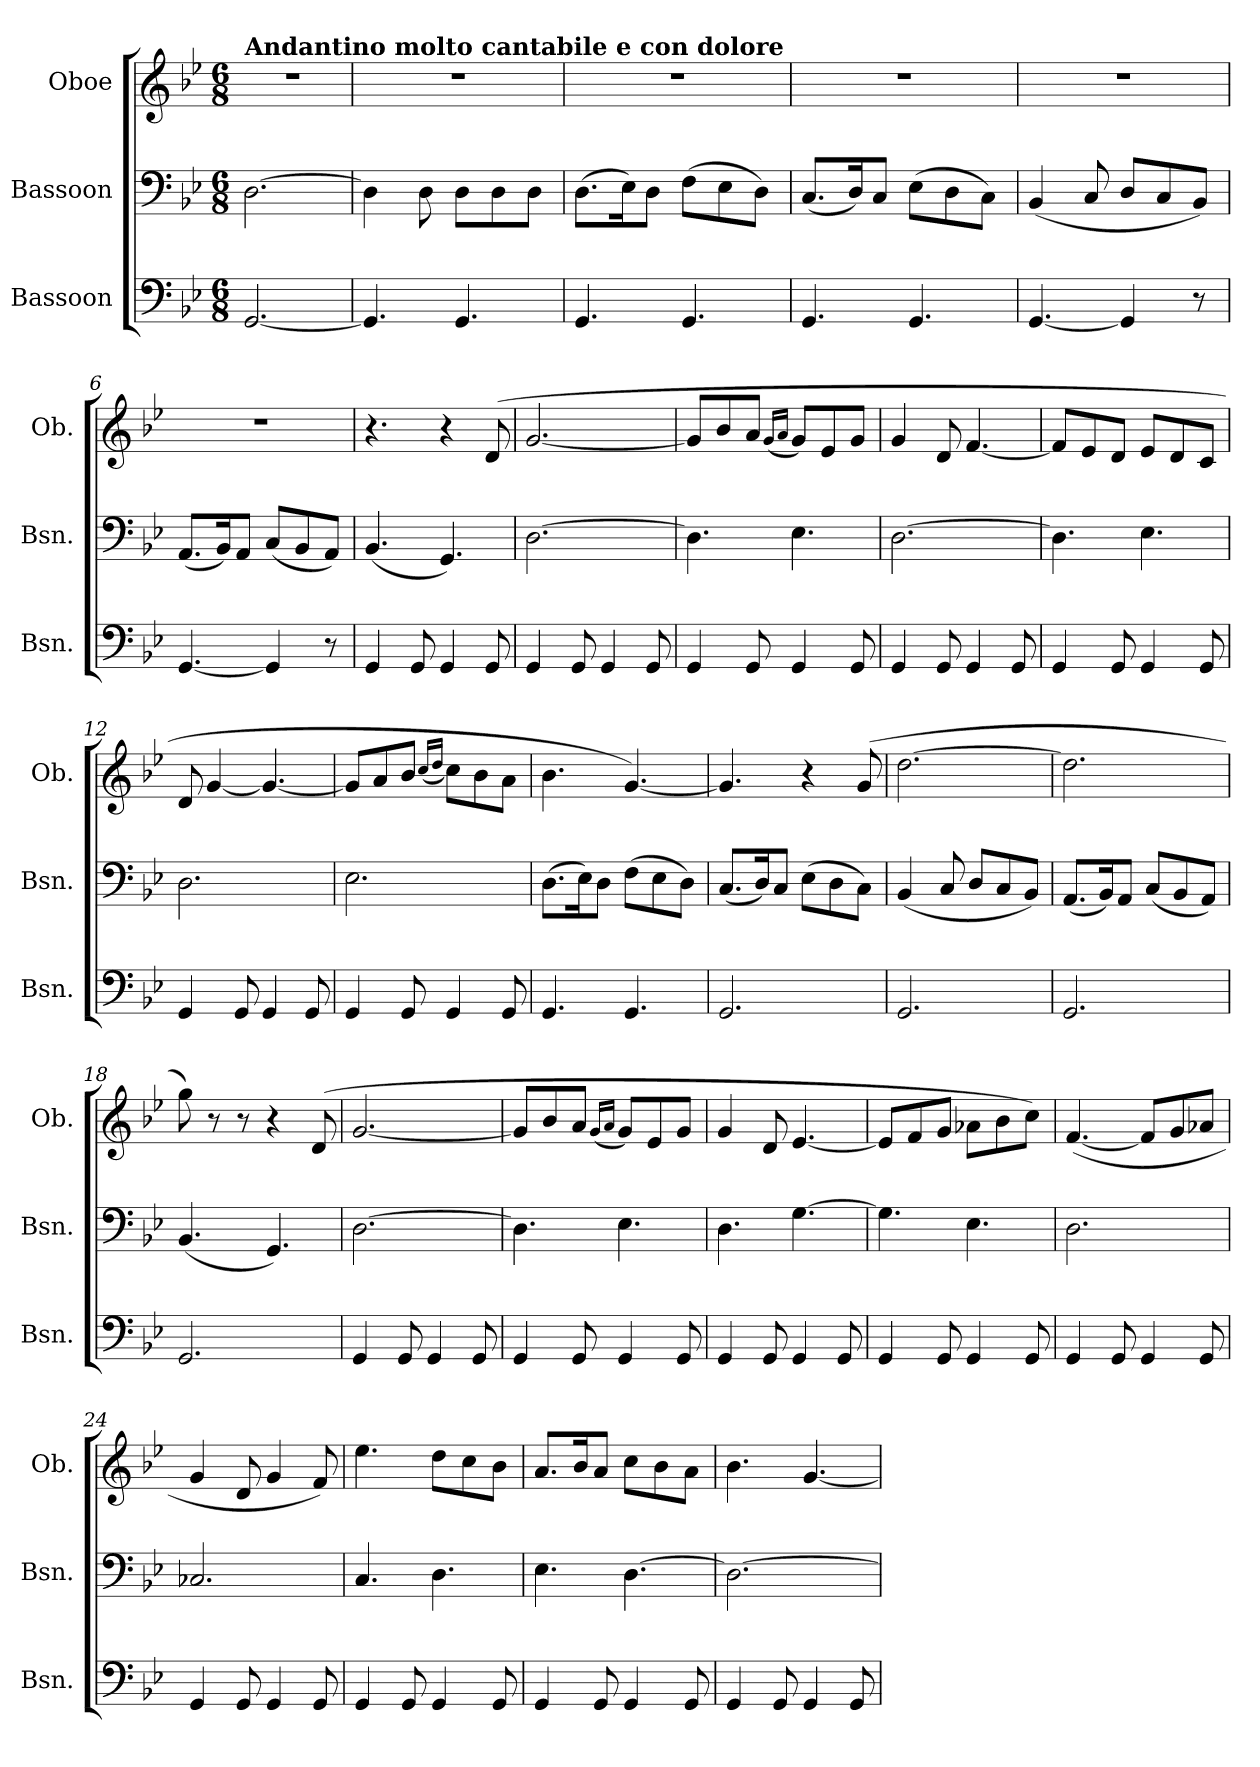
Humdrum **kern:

**kern	**kern	**kern
*part3	*part2	*part1
*staff3	*staff2	*staff1
*I"Bassoon	*I"Bassoon	*I"Oboe
*I'Bsn.	*I'Bsn.	*I'Ob.
*clefF4	*clefF4	*clefG2
*k[b-e-]	*k[b-e-]	*k[b-e-]
*M6/8	*M6/8	*M6/8
=1	=1	=1
!	!	!LO:TX:a:B:t=Andantino molto cantabile e con dolore
[2.GG/	[2.D\	2.r
=2	=2	=2
4.GG/]	4D\]	2.r
.	8D\	.
4.GG/	8D\L	.
.	8D\	.
.	8D\J	.
=3	=3	=3
4.GG/	(8.D\L	2.r
.	16E-\K)	.
.	8D\J	.
4.GG/	(8F\L	.
.	8E-\	.
.	8D\J)	.
=4	=4	=4
4.GG/	(8.C/L	2.r
.	16D/K)	.
.	8C/J	.
4.GG/	(8E-\L	.
.	8D\	.
.	8C\J)	.
=5	=5	=5
[4.GG/	(4BB-/	2.r
.	8C/	.
4GG/]	8D/L	.
.	8C/	.
8r	8BB-/J)	.
=6	=6	=6
[4.GG/	(8.AA/L	2.r
.	16BB-/K)	.
.	8AA/J	.
4GG/]	(8C/L	.
.	8BB-/	.
8r	8AA/J)	.
!!LO:LB:g=z
=7	=7	=7
4GG/	(4.BB-/	4.r
8GG/	.	.
4GG/	4.GG/)	4r
8GG/	.	(8d/
=8	=8	=8
4GG/	[2.D\	[2.g/
8GG/	.	.
4GG/	.	.
8GG/	.	.
=9	=9	=9
4GG/	4.D\]	8g/L]
.	.	8b-/
8GG/	.	8a/J
.	.	(16qg/LL
.	.	16qa/JJ
4GG/	4.E-\	8g/L)
.	.	8e-/
8GG/	.	8g/J
=10	=10	=10
4GG/	[2.D\	4g/
8GG/	.	8d/
4GG/	.	[4.f/
8GG/	.	.
=11	=11	=11
4GG/	4.D\]	8f/L]
.	.	8e-/
8GG/	.	8d/J
4GG/	4.E-\	8e-/L
.	.	8d/
8GG/	.	8c/J
=12	=12	=12
4GG/	2.D\	8d/
.	.	[4g/
8GG/	.	.
4GG/	.	4.g/_
8GG/	.	.
!!LO:LB:g=z
=13	=13	=13
4GG/	2.E-\	8g/L]
.	.	8a/
8GG/	.	8b-/J
.	.	(16qcc/LL
.	.	16qdd/JJ
4GG/	.	8cc\L)
.	.	8b-\
8GG/	.	8a\J
=14	=14	=14
4.GG/	(8.D\L	4.b-\
.	16E-\K)	.
.	8D\J	.
4.GG/	(8F\L	[4.g/)
.	8E-\	.
.	8D\J)	.
=15	=15	=15
2.GG/	(8.C/L	4.g/]
.	16D/K)	.
.	8C/J	.
.	(8E-\L	4r
.	8D\	.
.	8C\J)	(8g/
=16	=16	=16
2.GG/	(4BB-/	[2.dd\
.	8C/	.
.	8D/L	.
.	8C/	.
.	8BB-/J)	.
=17	=17	=17
2.GG/	(8.AA/L	2.dd\]
.	16BB-/K)	.
.	8AA/J	.
.	(8C/L	.
.	8BB-/	.
.	8AA/J)	.
=18	=18	=18
2.GG/	(4.BB-/	8gg\)
.	.	8r
.	.	8r
.	4.GG/)	4r
.	.	(8d/
!!LO:PB:g=z
=19	=19	=19
4GG/	[2.D\	[2.g/
8GG/	.	.
4GG/	.	.
8GG/	.	.
=20	=20	=20
4GG/	4.D\]	8g/L]
.	.	8b-/
8GG/	.	8a/J
.	.	(16qg/LL
.	.	16qa/JJ
4GG/	4.E-\	8g/L)
.	.	8e-/
8GG/	.	8g/J
=21	=21	=21
4GG/	4.D\	4g/
8GG/	.	8d/
4GG/	[4.G\	[4.e-/
8GG/	.	.
=22	=22	=22
4GG/	4.G\]	8e-/L]
.	.	8f/
8GG/	.	8g/J
4GG/	4.E-\	8a-X\L
.	.	8b-\
8GG/	.	8cc\J)
=23	=23	=23
4GG/	2.D\	([4.f/
8GG/	.	.
4GG/	.	8f/L]
.	.	8g/
8GG/	.	8a-X/J
=24	=24	=24
4GG/	2.C-X/	4g/
8GG/	.	8d/
4GG/	.	4g/
8GG/	.	8f/)
!!LO:LB:g=z
=25	=25	=25
4GG/	4.C/	4.ee-\
8GG/	.	.
4GG/	4.D\	8dd\L
.	.	8cc\
8GG/	.	8b-\J
=26	=26	=26
4GG/	4.E-\	8.a/L
.	.	16b-/K
8GG/	.	8a/J
4GG/	[4.D\	8cc\L
.	.	8b-\
8GG/	.	8a\J
=27	=27	=27
4GG/	2.D\_	4.b-\
8GG/	.	.
4GG/	.	[4.g/
8GG/	.	.
=	=	=
*-	*-	*-
